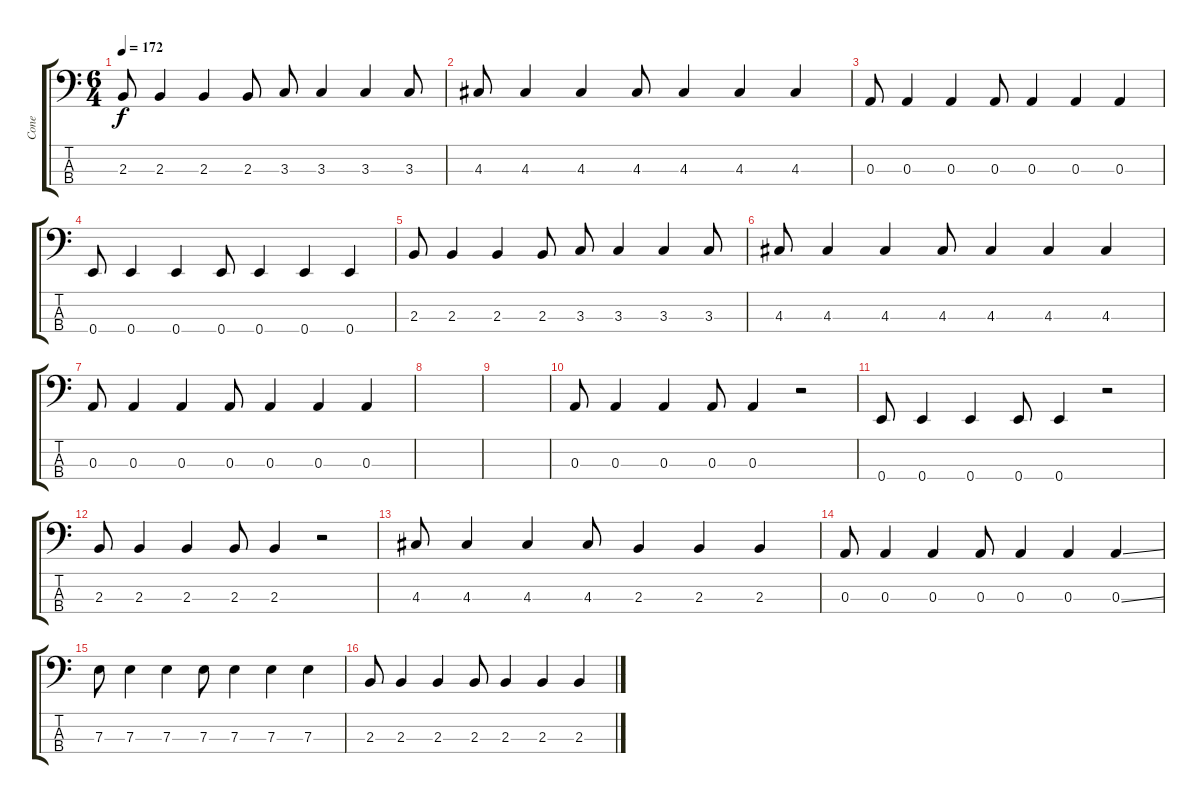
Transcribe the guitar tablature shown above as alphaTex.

\track ("Cone" "Cone") {instrument electricbasspick}
\staff {score tabs}
\tuning (G2 D2 A1 E1) {hide}
\ts (6 4)
\tempo 172
\clef f4
\ks c
2.3.8{dy f} 2.3.4 2.3.4 2.3.8 3.3.8 3.3.4 3.3.4 3.3.8 |
4.3.8 4.3.4 4.3.4 4.3.8 4.3.4 4.3.4 4.3.4 |
0.3.8 0.3.4 0.3.4 0.3.8 0.3.4 0.3.4 0.3.4 |
0.4.8 0.4.4 0.4.4 0.4.8 0.4.4 0.4.4 0.4.4 |
2.3.8 2.3.4 2.3.4 2.3.8 3.3.8 3.3.4 3.3.4 3.3.8 |
4.3.8 4.3.4 4.3.4 4.3.8 4.3.4 4.3.4 4.3.4 |
0.3.8 0.3.4 0.3.4 0.3.8 0.3.4 0.3.4 0.3.4 |
|
|
0.3.8 0.3.4 0.3.4 0.3.8 0.3.4 r.2 |
0.4.8 0.4.4 0.4.4 0.4.8 0.4.4 r.2 |
2.3.8 2.3.4 2.3.4 2.3.8 2.3.4 r.2 |
4.3.8 4.3.4 4.3.4 4.3.8 2.3.4 2.3.4 2.3.4 |
0.3.8 0.3.4 0.3.4 0.3.8 0.3.4 0.3.4 0.3{ss}.4 |
7.3.8 7.3.4 7.3.4 7.3.8 7.3.4 7.3.4 7.3.4 |
2.3.8 2.3.4 2.3.4 2.3.8 2.3.4 2.3.4 2.3.4
